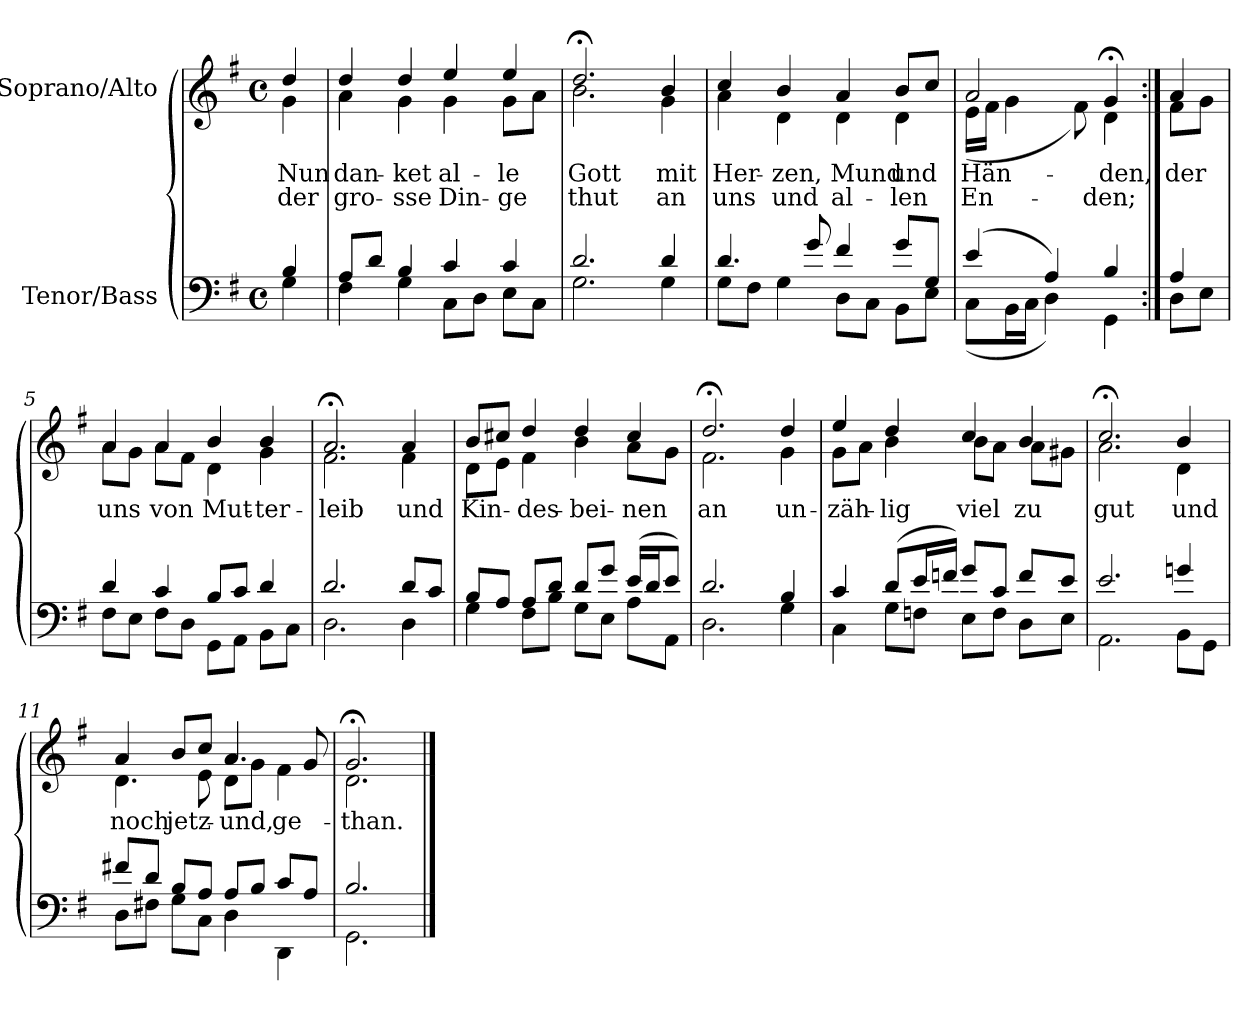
**kern	**kern	**text	**text
*part2	*part1	*part1	*part1
*staff2	*staff1	*staff1	*staff1
*I"Tenor/Bass	*I"Soprano/Alto	*	*
*clefF4	*clefG2	*	*
*k[f#]	*k[f#]	*	*
*M4/4	*M4/4	*	*
*met(c)	*met(c)	*	*
=	=	=	=
*^	*	*	*
!	!	!	!LO:LY:b	!LO:LY:b
*	*	*^	*	*
4B/	4G\	4dd/	4g\	Nun	der
=1	=1	=1	=1	=1	=1
!	!	!	!	!LO:LY:b	!LO:LY:b
8A/L	4F#\	4dd/	4a\	dan-	gro-
8d/J	.	.	.	.	.
!	!	!	!	!LO:LY:b	!LO:LY:b
4B/	4G\	4dd/	4g\	-ket	-sse
!	!	!	!	!LO:LY:b	!LO:LY:b
4c/	8C\L	4ee/	4g\	al-	Din-
.	8D\J	.	.	.	.
!	!	!	!	!LO:LY:b	!LO:LY:b
4c/	8E\L	4ee/	8g\L	-le	-ge
.	8C\J	.	8a\J	.	.
=2	=2	=2	=2	=2	=2
!	!	!	!	!LO:LY:b	!LO:LY:b
2.d/	2.G\	2.dd;</	2.b\	Gott	thut
!	!	!	!	!LO:LY:b	!LO:LY:b
4d/	4G\	4b/	4g\	mit	an
=3	=3	=3	=3	=3	=3
!	!	!	!	!LO:LY:b	!LO:LY:b
4.d/	8G\L	4cc/	4a\	Her-	uns
.	8F#\J	.	.	.	.
!	!	!	!	!LO:LY:b	!LO:LY:b
.	4G\	4b/	4d\	-zen,	und
8g/	.	.	.	.	.
!	!	!	!	!LO:LY:b	!LO:LY:b
4f#/	8D\L	4a/	4d\	Mund	al-
.	8C\J	.	.	.	.
!	!	!	!	!LO:LY:b	!LO:LY:b
8g/L	8BB\L	8b/L	4d\	und	-len
8G/J	8E\J	8cc/J	.	.	.
=4	=4	=4	=4	=4	=4
!	!	!	!	!LO:LY:b	!LO:LY:b
(4e/	(8C\L	2a/	(16e\LL	Hän-	En-
.	.	.	16f#\JJ	.	.
.	16BB\L	.	4g\	.	.
.	16C\JJ	.	.	.	.
4A/)	4D\)	.	.	.	.
.	.	.	8f#\)	.	.
!	!	!	!	!LO:LY:b	!LO:LY:b
4B/	4GG\	4g;</	4d\	den,	-den;
!!LO:LB:g=z	!!
=4X1:|!	=4X1:|!	=4X1:|!	=4X1:|!	=4X1:|!	=4X1:|!
!	!	!	!	!LO:LY:b	!
4A/	8D\L	4a/	8f#\L	der	.
.	8E\J	.	8g\J	.	.
=5	=5	=5	=5	=5	=5
!	!	!	!	!LO:LY:b	!
4d/	8F#\L	4a/	8a\L	uns	.
.	8E\J	.	8g\J	.	.
!	!	!	!	!LO:LY:b	!
4c/	8F#\L	4a/	8a\L	von	.
.	8D\J	.	8f#\J	.	.
!	!	!	!	!LO:LY:b	!
8B/L	8GG\L	4b/	4d\	Mut-	.
8c/J	8AA\J	.	.	.	.
!	!	!	!	!LO:LY:b	!
4d/	8BB\L	4b/	4g\	-ter-	.
.	8C\J	.	.	.	.
=6	=6	=6	=6	=6	=6
!	!	!	!	!LO:LY:b	!
2.d/	2.D\	2.a;</	2.f#\	-leib	.
!	!	!	!	!LO:LY:b	!
8d/L	4D\	4a/	4f#\	und	.
8c/J	.	.	.	.	.
=7	=7	=7	=7	=7	=7
!	!	!	!	!LO:LY:b	!
8B/L	4G\	8b/L	8d\L	Kin-	.
8A/J	.	8cc#X/J	8e\J	.	.
!	!	!	!	!LO:LY:b	!
8A/L	8F#\L	4dd/	4f#\	-des-	.
8d/J	8B\J	.	.	.	.
!	!	!	!	!LO:LY:b	!
8d/L	8G\L	4dd/	4b\	-bei-	.
8g/J	8E\J	.	.	.	.
!	!	!	!	!LO:LY:b	!
(16e/LL	8A\L	4cc#/	8a\L	-nen	.
16d/J	.	.	.	.	.
8e/J)	8AA\J	.	8g\J	.	.
=8	=8	=8	=8	=8	=8
!	!	!	!	!LO:LY:b	!
2.d/	2.D\	2.dd;</	2.f#\	an	.
!	!	!	!	!LO:LY:b	!
4B/	4G\	4dd/	4g\	un-	.
!!LO:LB:g=z	!!
=9	=9	=9	=9	=9	=9
!	!	!	!	!LO:LY:b	!
4c/	4C\	4ee/	8g\L	-zäh-	.
.	.	.	8a\J	.	.
!	!	!	!	!LO:LY:b	!
(8d/L	8G\L	4dd/	4b\	-lig	.
16e/L	8Fn\J	.	.	.	.
16fn/JJ)	.	.	.	.	.
!	!	!	!	!LO:LY:b	!
8g/L	8E\L	4cc/	8b\L	viel	.
8c/J	8F\J	.	8a\J	.	.
!	!	!	!	!LO:LY:b	!
8f/L	8D\L	4b/	8a\L	zu	.
8e/J	8E\J	.	8g#X\J	.	.
=10	=10	=10	=10	=10	=10
!	!	!	!	!LO:LY:b	!
2.e/	2.AA\	2.cc;</	2.a\	gut	.
!	!	!	!	!LO:LY:b	!
4gn/	8BB\L	4b/	4d\	und	.
.	8GG\J	.	.	.	.
=11	=11	=11	=11	=11	=11
!	!	!	!	!LO:LY:b	!
8f#X/L	8D\L	4a/	4.d\	noch	.
8d/J	8F#X\J	.	.	.	.
!	!	!	!	!LO:LY:b	!
8B/L	8G\L	8b/L	.	jetz-	.
8A/J	8C\J	8cc/J	8e\	.	.
!	!	!	!	!LO:LY:b	!
8A/L	4D\	4.a/	8d\L	-und,	.
8B/J	.	.	8g\J	.	.
!	!	!	!	!LO:LY:b	!
8c/L	4DD\	.	4f#\	ge-	.
8A/J	.	8g/	.	.	.
=12	=12	=12	=12	=12	=12
!	!	!	!	!LO:LY:b	!
2.B/	2.GG\	2.g;</	2.d\	-than.	.
*v	*v	*	*	*	*
*	*v	*v	*	*
==	==	==	==
*-	*-	*-	*-
